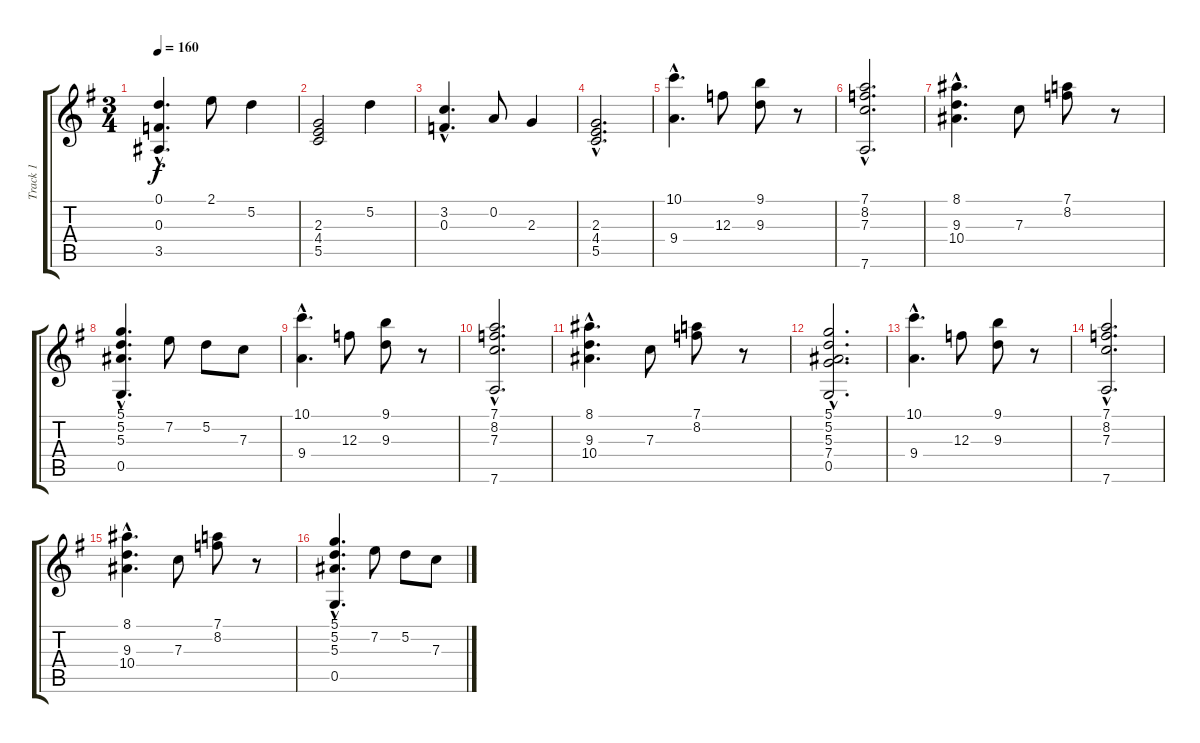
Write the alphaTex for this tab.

\track ("Track 1" "Track 1") {instrument acousticguitarsteel}
\staff {score tabs}
\tuning (D4 A3 F3 C3 G2 D2) {hide}
\ts (3 4)
\tempo 160
\clef g2
\ks g
(0.1{hac} 0.3{hac} 3.5{hac}).4{d dy f} 2.1.8 5.2.4 |
(2.3 4.4 5.5).2 5.2.4 |
(3.2{hac} 0.3{hac}).4{d} 0.2.8 2.3.4 |
(2.3{hac} 4.4{hac} 5.5{hac}).2{d} |
(10.1{hac} 9.4{hac}).4{d} 12.3.8 (9.1 9.3).8 r.8 |
(7.1{hac} 8.2{hac} 7.3{hac} 7.6{hac}).2{d} |
(8.1{hac} 9.3{hac} 10.4{hac}).4{d} 7.3.8 (7.1 8.2).8 r.8 |
(5.1{hac} 5.2{hac} 5.3{hac} 0.5{hac}).4{d} 7.2.8 5.2.8 7.3.8 |
(10.1{hac} 9.4{hac}).4{d} 12.3.8 (9.1 9.3).8 r.8 |
(7.1{hac} 8.2{hac} 7.3{hac} 7.6{hac}).2{d} |
(8.1{hac} 9.3{hac} 10.4{hac}).4{d} 7.3.8 (7.1 8.2).8 r.8 |
(5.1{hac} 5.2{hac} 5.3{hac} 7.4{hac} 0.5{hac}).2{d} |
(10.1{hac} 9.4{hac}).4{d} 12.3.8 (9.1 9.3).8 r.8 |
(7.1{hac} 8.2{hac} 7.3{hac} 7.6{hac}).2{d} |
(8.1{hac} 9.3{hac} 10.4{hac}).4{d} 7.3.8 (7.1 8.2).8 r.8 |
(5.1{hac} 5.2{hac} 5.3{hac} 0.5{hac}).4{d} 7.2.8 5.2.8 7.3.8
